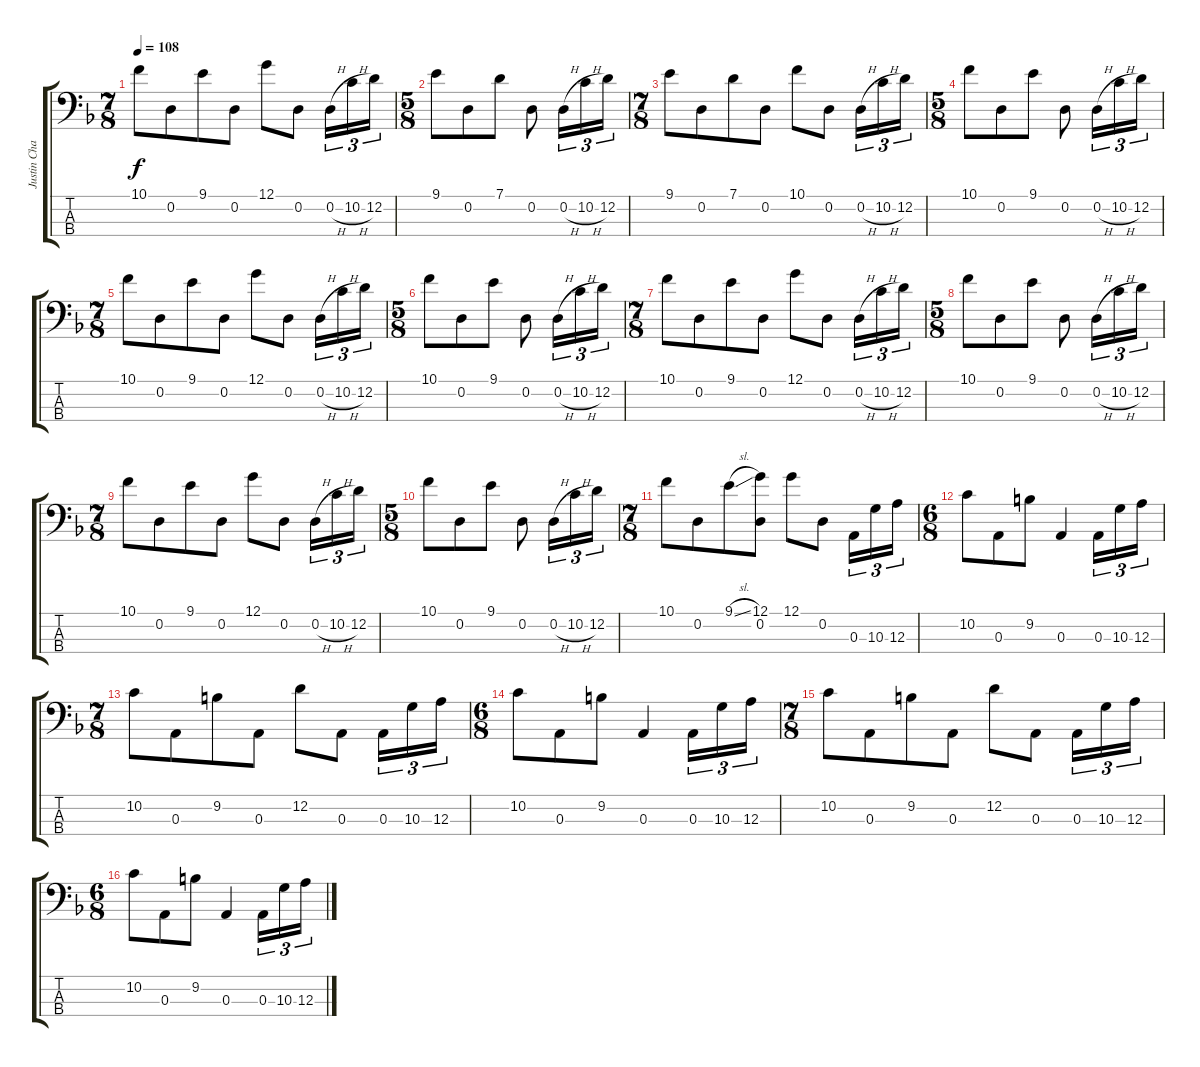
\track ("Justin Chancellor" "Justin Cha") {mute instrument electricbasspick}
\staff {score tabs}
\tuning (G2 D2 A1 D1) {hide}
\ts (7 8)
\tempo 108
\clef f4
\ks dminor
10.1.8{dy f} 0.2.8 9.1.8 0.2.8 12.1.8 0.2.8 0.2{h}.16{tu (3 2)} 10.2{h}.16{tu (3 2)} 12.2.16{tu (3 2)} |
\ts (5 8)
9.1.8 0.2.8 7.1.8 0.2.8 0.2{h}.16{tu (3 2)} 10.2{h}.16{tu (3 2)} 12.2.16{tu (3 2)} |
\ts (7 8)
9.1.8 0.2.8 7.1.8 0.2.8 10.1.8 0.2.8 0.2{h}.16{tu (3 2)} 10.2{h}.16{tu (3 2)} 12.2.16{tu (3 2)} |
\ts (5 8)
10.1.8 0.2.8 9.1.8 0.2.8 0.2{h}.16{tu (3 2)} 10.2{h}.16{tu (3 2)} 12.2.16{tu (3 2)} |
\ts (7 8)
10.1.8 0.2.8 9.1.8 0.2.8 12.1.8 0.2.8 0.2{h}.16{tu (3 2)} 10.2{h}.16{tu (3 2)} 12.2.16{tu (3 2)} |
\ts (5 8)
10.1.8 0.2.8 9.1.8 0.2.8 0.2{h}.16{tu (3 2)} 10.2{h}.16{tu (3 2)} 12.2.16{tu (3 2)} |
\ts (7 8)
10.1.8 0.2.8 9.1.8 0.2.8 12.1.8 0.2.8 0.2{h}.16{tu (3 2)} 10.2{h}.16{tu (3 2)} 12.2.16{tu (3 2)} |
\ts (5 8)
10.1.8 0.2.8 9.1.8 0.2.8 0.2{h}.16{tu (3 2)} 10.2{h}.16{tu (3 2)} 12.2.16{tu (3 2)} |
\ts (7 8)
10.1.8 0.2.8 9.1.8 0.2.8 12.1.8 0.2.8 0.2{h}.16{tu (3 2)} 10.2{h}.16{tu (3 2)} 12.2.16{tu (3 2)} |
\ts (5 8)
10.1.8 0.2.8 9.1.8 0.2.8 0.2{h}.16{tu (3 2)} 10.2{h}.16{tu (3 2)} 12.2.16{tu (3 2)} |
\ts (7 8)
10.1.8 0.2.8 9.1{sl}.8 (12.1 0.2).8 12.1.8 0.2.8 0.3.16{tu (3 2)} 10.3.16{tu (3 2)} 12.3.16{tu (3 2)} |
\ts (6 8)
10.2.8 0.3.8 9.2.8 0.3.4 0.3.16{tu (3 2)} 10.3.16{tu (3 2)} 12.3.16{tu (3 2)} |
\ts (7 8)
10.2.8 0.3.8 9.2.8 0.3.8 12.2.8 0.3.8 0.3.16{tu (3 2)} 10.3.16{tu (3 2)} 12.3.16{tu (3 2)} |
\ts (6 8)
10.2.8 0.3.8 9.2.8 0.3.4 0.3.16{tu (3 2)} 10.3.16{tu (3 2)} 12.3.16{tu (3 2)} |
\ts (7 8)
10.2.8 0.3.8 9.2.8 0.3.8 12.2.8 0.3.8 0.3.16{tu (3 2)} 10.3.16{tu (3 2)} 12.3.16{tu (3 2)} |
\ts (6 8)
10.2.8 0.3.8 9.2.8 0.3.4 0.3.16{tu (3 2)} 10.3.16{tu (3 2)} 12.3.16{tu (3 2)}
